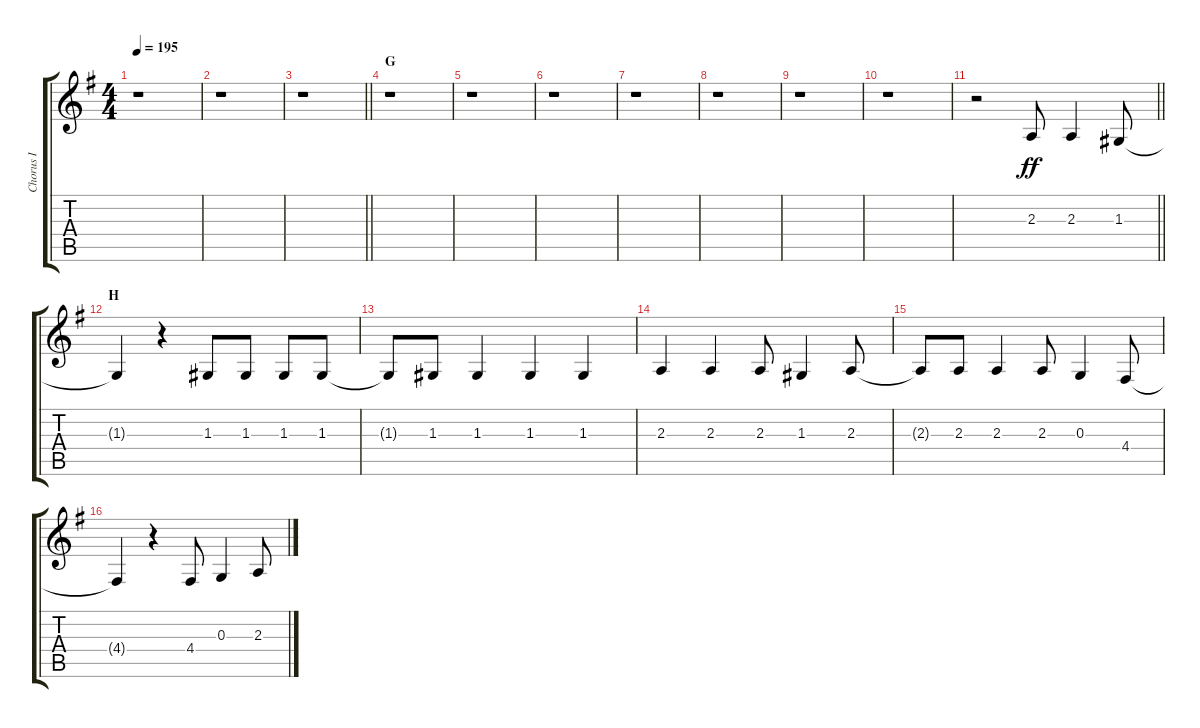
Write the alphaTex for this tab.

\track ("Chorus I" "Chorus I") {instrument voiceoohs}
\staff {score tabs}
\tuning (E4 B3 G3 D3 A2 E2) {hide}
\ts (4 4)
\tempo 195
\clef g2
\ks g
r.1{dy ff} |
r.1 |
\barLineRight lightlight
r.1 |
\section ("" "G")
r.1 |
r.1 |
r.1 |
r.1 |
r.1 |
r.1 |
r.1 |
\barLineRight lightlight
r.2 2.3.8 2.3.4 1.3.8 |
\section ("" "H")
1.3{t}.4 r.4 1.3.8 1.3.8 1.3.8 1.3.8 |
1.3{t}.8 1.3.8 1.3.4 1.3.4 1.3.4 |
2.3.4 2.3.4 2.3.8 1.3.4 2.3.8 |
2.3{t}.8 2.3.8 2.3.4 2.3.8 0.3.4 4.4.8 |
4.4{t}.4 r.4 4.4.8 0.3.4 2.3.8
